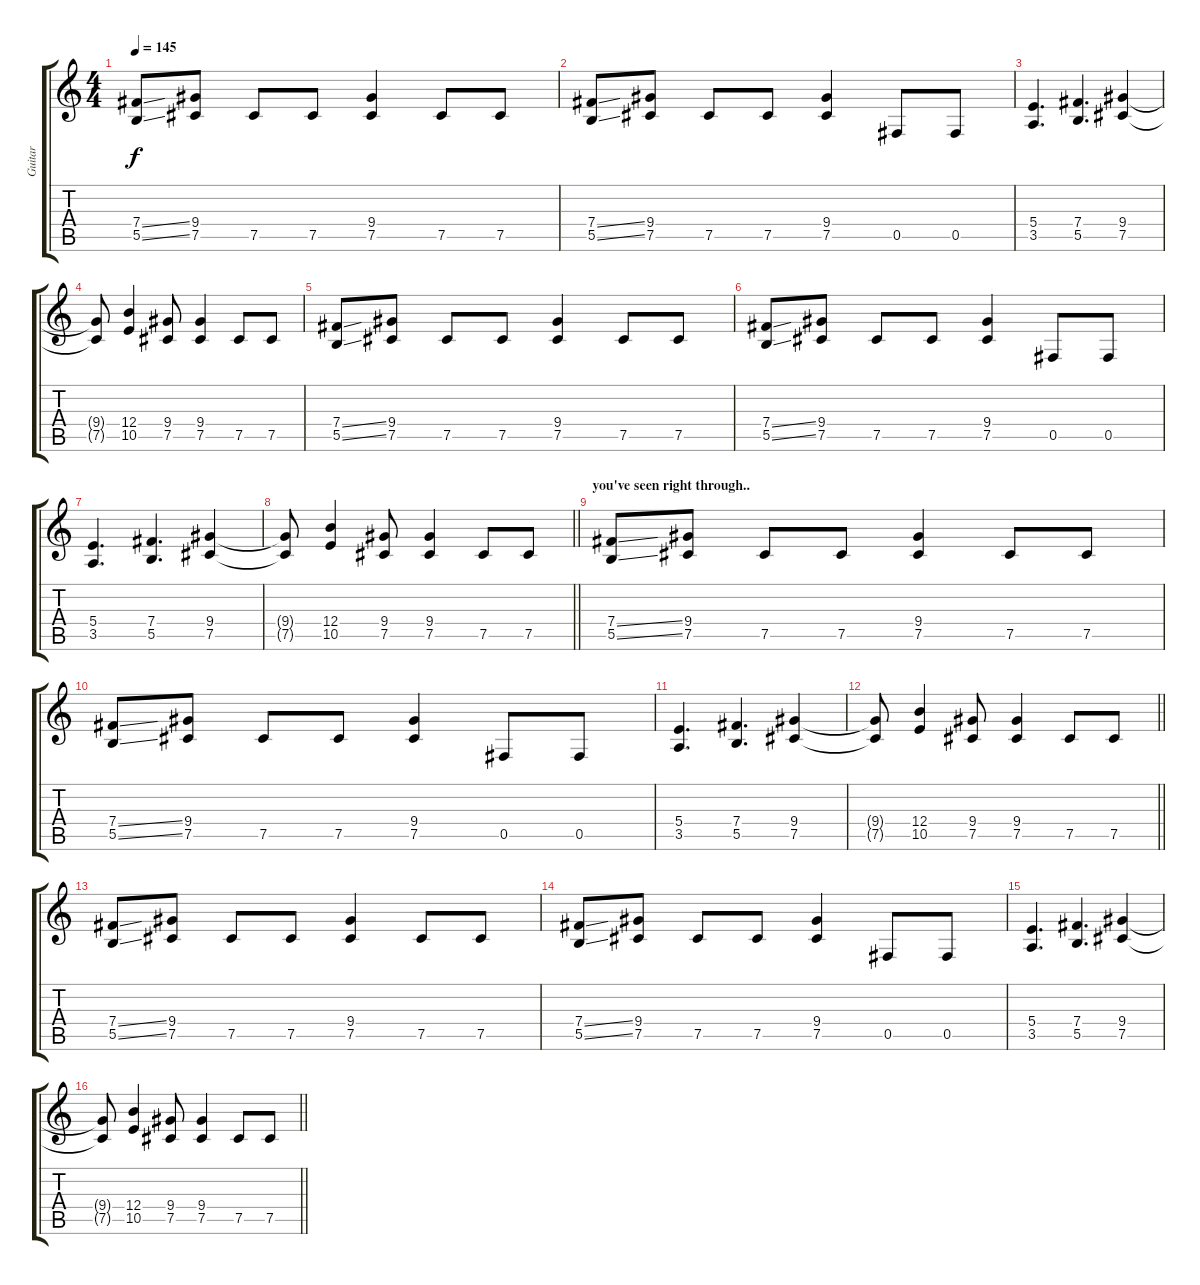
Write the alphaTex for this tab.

\track ("Guitar" "Guitar") {instrument distortionguitar}
\staff {score tabs}
\tuning (Db4 Ab3 E3 B2 Gb2 Db2) {hide}
\ts (4 4)
\tempo 145
\clef g2
\ks c
(7.4{ss} 5.5{ss}).8{dy f instrument distortionguitar} (9.4 7.5).8 7.5.8 7.5.8 (9.4 7.5).4 7.5.8 7.5.8 |
(7.4{ss} 5.5{ss}).8 (9.4 7.5).8 7.5.8 7.5.8 (9.4 7.5).4 0.5.8 0.5.8 |
(5.4 3.5).4{d} (7.4 5.5).4{d} (9.4 7.5).4 |
(9.4{t} 7.5{t}).8 (12.4 10.5).4 (9.4 7.5).8 (9.4 7.5).4 7.5.8 7.5.8 |
(7.4{ss} 5.5{ss}).8 (9.4 7.5).8 7.5.8 7.5.8 (9.4 7.5).4 7.5.8 7.5.8 |
(7.4{ss} 5.5{ss}).8 (9.4 7.5).8 7.5.8 7.5.8 (9.4 7.5).4 0.5.8 0.5.8 |
(5.4 3.5).4{d} (7.4 5.5).4{d} (9.4 7.5).4 |
\barLineRight lightlight
(9.4{t} 7.5{t}).8 (12.4 10.5).4 (9.4 7.5).8 (9.4 7.5).4 7.5.8 7.5.8 |
\section ("" "you've seen right through..")
(7.4{ss} 5.5{ss}).8 (9.4 7.5).8 7.5.8 7.5.8 (9.4 7.5).4 7.5.8 7.5.8 |
(7.4{ss} 5.5{ss}).8 (9.4 7.5).8 7.5.8 7.5.8 (9.4 7.5).4 0.5.8 0.5.8 |
(5.4 3.5).4{d} (7.4 5.5).4{d} (9.4 7.5).4 |
\barLineRight lightlight
(9.4{t} 7.5{t}).8 (12.4 10.5).4 (9.4 7.5).8 (9.4 7.5).4 7.5.8 7.5.8 |
(7.4{ss} 5.5{ss}).8 (9.4 7.5).8 7.5.8 7.5.8 (9.4 7.5).4 7.5.8 7.5.8 |
(7.4{ss} 5.5{ss}).8 (9.4 7.5).8 7.5.8 7.5.8 (9.4 7.5).4 0.5.8 0.5.8 |
(5.4 3.5).4{d} (7.4 5.5).4{d} (9.4 7.5).4 |
\barLineRight lightlight
(9.4{t} 7.5{t}).8 (12.4 10.5).4 (9.4 7.5).8 (9.4 7.5).4 7.5.8 7.5.8
